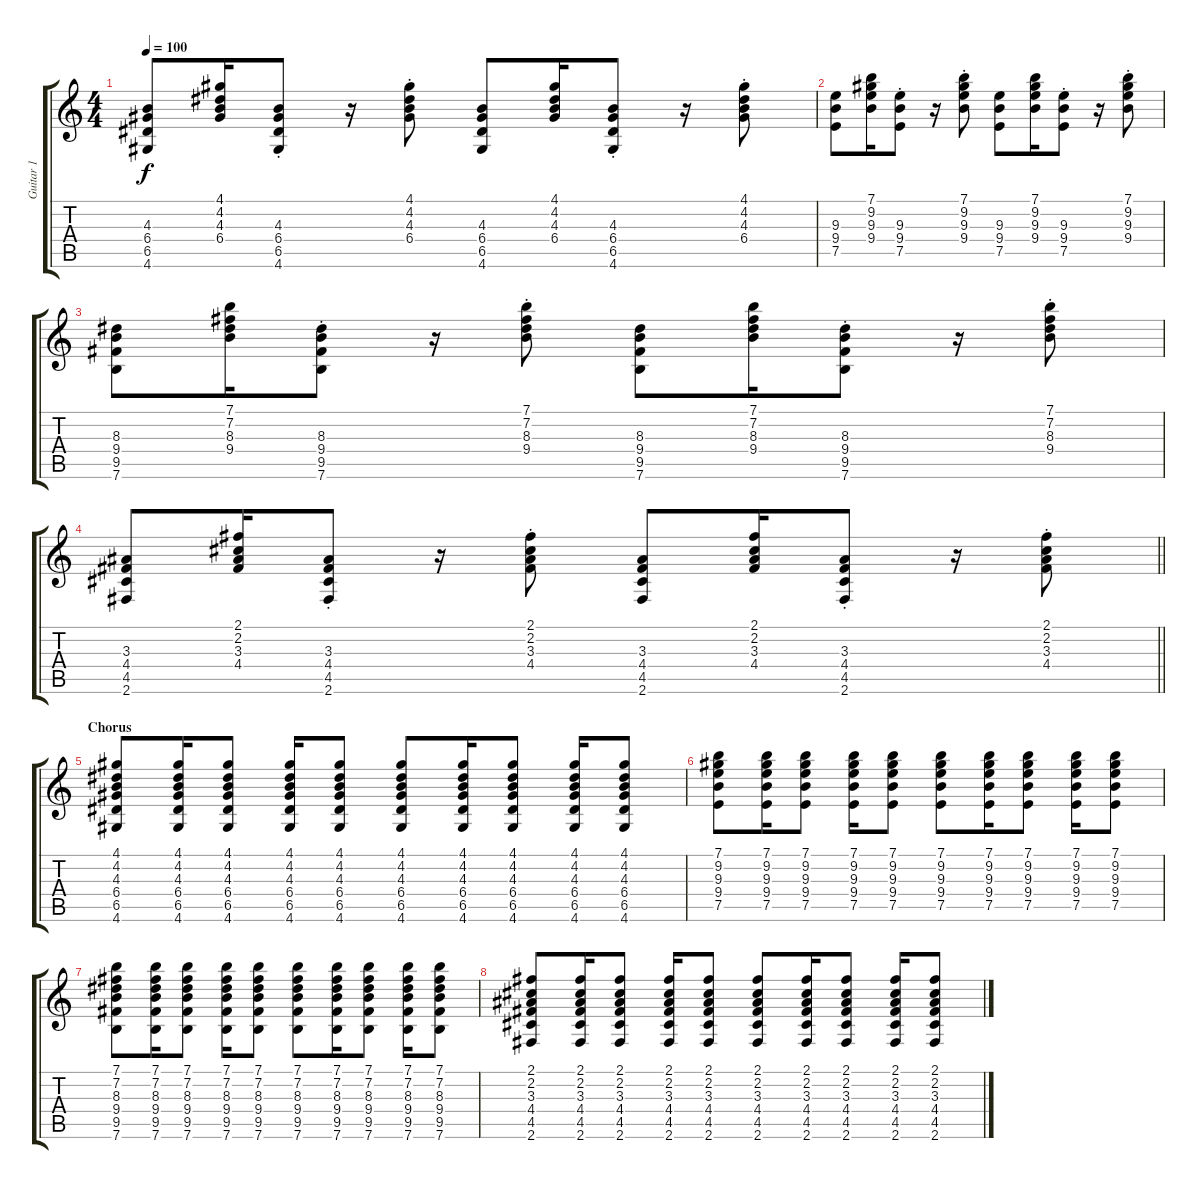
\track ("Guitar 1" "Guitar 1") {instrument overdrivenguitar}
\staff {score tabs}
\tuning (E4 B3 G3 D3 A2 E2) {hide}
\ts (4 4)
\tempo 100
\clef g2
\ks c
(4.3 6.4 6.5 4.6).8{dy f} (4.1 4.2 4.3 6.4).16 (4.3{st} 6.4{st} 6.5{st} 4.6{st}).8 r.16 (4.1{st} 4.2{st} 4.3{st} 6.4{st}).8 (4.3 6.4 6.5 4.6).8 (4.1 4.2 4.3 6.4).16 (4.3{st} 6.4{st} 6.5{st} 4.6{st}).8 r.16 (4.1{st} 4.2{st} 4.3{st} 6.4{st}).8 |
(9.3 9.4 7.5).8 (7.1 9.2 9.3 9.4).16 (9.3{st} 9.4{st} 7.5{st}).8 r.16 (7.1{st} 9.2{st} 9.3{st} 9.4{st}).8 (9.3 9.4 7.5).8 (7.1 9.2 9.3 9.4).16 (9.3{st} 9.4{st} 7.5{st}).8 r.16 (7.1{st} 9.2{st} 9.3{st} 9.4{st}).8 |
(8.3 9.4 9.5 7.6).8 (7.1 7.2 8.3 9.4).16 (8.3{st} 9.4{st} 9.5{st} 7.6{st}).8 r.16 (7.1{st} 7.2{st} 8.3{st} 9.4{st}).8 (8.3 9.4 9.5 7.6).8 (7.1 7.2 8.3 9.4).16 (8.3{st} 9.4{st} 9.5{st} 7.6{st}).8 r.16 (7.1{st} 7.2{st} 8.3{st} 9.4{st}).8 |
\barLineRight lightlight
(3.3 4.4 4.5 2.6).8 (2.1 2.2 3.3 4.4).16 (3.3{st} 4.4{st} 4.5{st} 2.6{st}).8 r.16 (2.1{st} 2.2{st} 3.3{st} 4.4{st}).8 (3.3 4.4 4.5 2.6).8 (2.1 2.2 3.3 4.4).16 (3.3{st} 4.4{st} 4.5{st} 2.6{st}).8 r.16 (2.1{st} 2.2{st} 3.3{st} 4.4{st}).8 |
\section ("" "Chorus")
(4.1 4.2 4.3 6.4 6.5 4.6).8 (4.1 4.2 4.3 6.4 6.5 4.6).16 (4.1 4.2 4.3 6.4 6.5 4.6).8 (4.1 4.2 4.3 6.4 6.5 4.6).16 (4.1 4.2 4.3 6.4 6.5 4.6).8 (4.1 4.2 4.3 6.4 6.5 4.6).8 (4.1 4.2 4.3 6.4 6.5 4.6).16 (4.1 4.2 4.3 6.4 6.5 4.6).8 (4.1 4.2 4.3 6.4 6.5 4.6).16 (4.1 4.2 4.3 6.4 6.5 4.6).8 |
(7.1 9.2 9.3 9.4 7.5).8 (7.1 9.2 9.3 9.4 7.5).16 (7.1 9.2 9.3 9.4 7.5).8 (7.1 9.2 9.3 9.4 7.5).16 (7.1 9.2 9.3 9.4 7.5).8 (7.1 9.2 9.3 9.4 7.5).8 (7.1 9.2 9.3 9.4 7.5).16 (7.1 9.2 9.3 9.4 7.5).8 (7.1 9.2 9.3 9.4 7.5).16 (7.1 9.2 9.3 9.4 7.5).8 |
(7.1 7.2 8.3 9.4 9.5 7.6).8 (7.1 7.2 8.3 9.4 9.5 7.6).16 (7.1 7.2 8.3 9.4 9.5 7.6).8 (7.1 7.2 8.3 9.4 9.5 7.6).16 (7.1 7.2 8.3 9.4 9.5 7.6).8 (7.1 7.2 8.3 9.4 9.5 7.6).8 (7.1 7.2 8.3 9.4 9.5 7.6).16 (7.1 7.2 8.3 9.4 9.5 7.6).8 (7.1 7.2 8.3 9.4 9.5 7.6).16 (7.1 7.2 8.3 9.4 9.5 7.6).8 |
(2.1 2.2 3.3 4.4 4.5 2.6).8 (2.1 2.2 3.3 4.4 4.5 2.6).16 (2.1 2.2 3.3 4.4 4.5 2.6).8 (2.1 2.2 3.3 4.4 4.5 2.6).16 (2.1 2.2 3.3 4.4 4.5 2.6).8 (2.1 2.2 3.3 4.4 4.5 2.6).8 (2.1 2.2 3.3 4.4 4.5 2.6).16 (2.1 2.2 3.3 4.4 4.5 2.6).8 (2.1 2.2 3.3 4.4 4.5 2.6).16 (2.1 2.2 3.3 4.4 4.5 2.6).8
